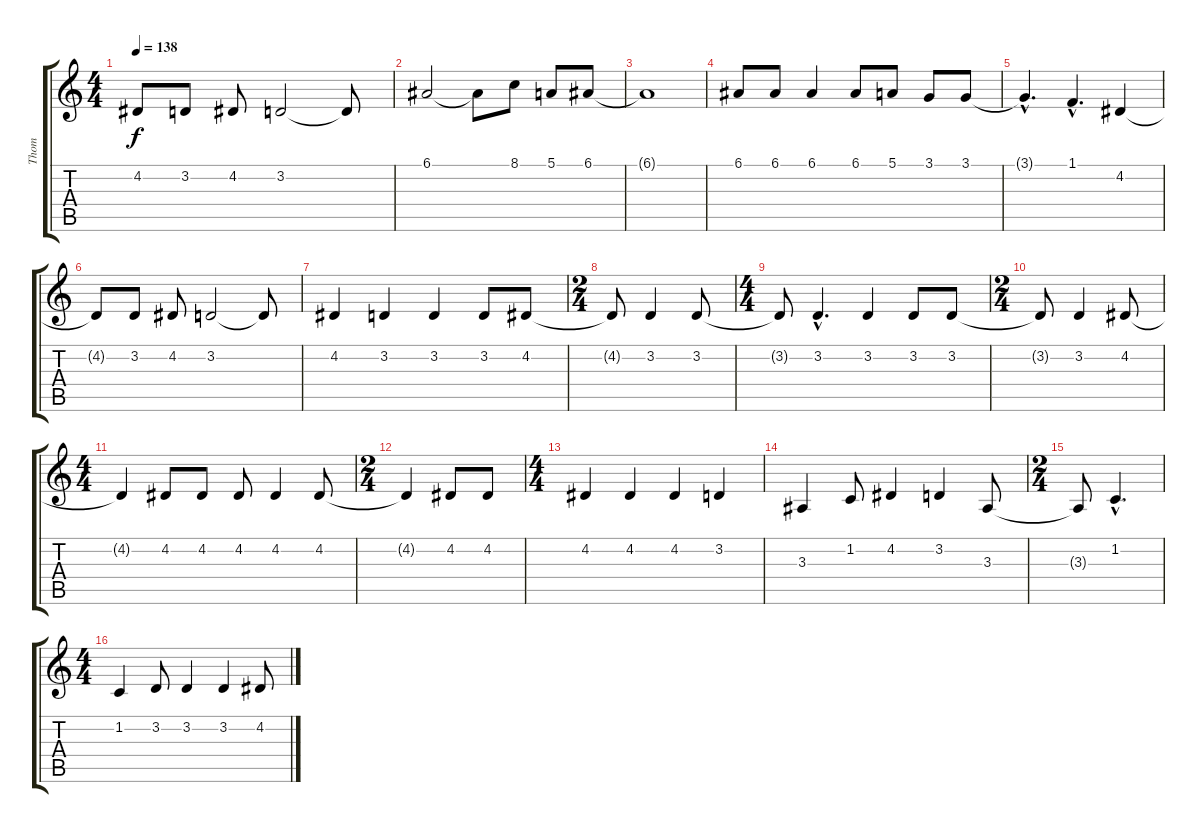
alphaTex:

\track ("Thom" "Thom") {instrument stringensemble1}
\staff {score tabs}
\tuning (E4 B3 G3 D3 A2 E2) {hide}
\ts (4 4)
\tempo 138
\clef g2
\ks c
4.2{t}.8{dy f} 3.2.8 4.2.8 3.2.2 3.2{t}.8 |
6.1.2 6.1{t}.8 8.1.8 5.1.8 6.1.8 |
6.1{t}.1 |
6.1.8 6.1.8 6.1.4 6.1.8 5.1.8 3.1.8 3.1.8 |
3.1{hac t}.4{d} 1.1{hac}.4{d} 4.2.4 |
4.2{t}.8 3.2.8 4.2.8 3.2.2 3.2{t}.8 |
4.2.4 3.2.4 3.2.4 3.2.8 4.2.8 |
\ts (2 4)
4.2{t}.8 3.2.4 3.2.8 |
\ts (4 4)
3.2{t}.8 3.2{hac}.4{d} 3.2.4 3.2.8 3.2.8 |
\ts (2 4)
3.2{t}.8 3.2.4 4.2.8 |
\ts (4 4)
4.2{t}.4 4.2.8 4.2.8 4.2.8 4.2.4 4.2.8 |
\ts (2 4)
4.2{t}.4 4.2.8 4.2.8 |
\ts (4 4)
4.2.4 4.2.4 4.2.4 3.2.4 |
3.3.4 1.2.8 4.2.4 3.2.4 3.3.8 |
\ts (2 4)
3.3{t}.8 1.2{hac}.4{d} |
\ts (4 4)
1.2.4 3.2.8 3.2.4 3.2.4 4.2.8
